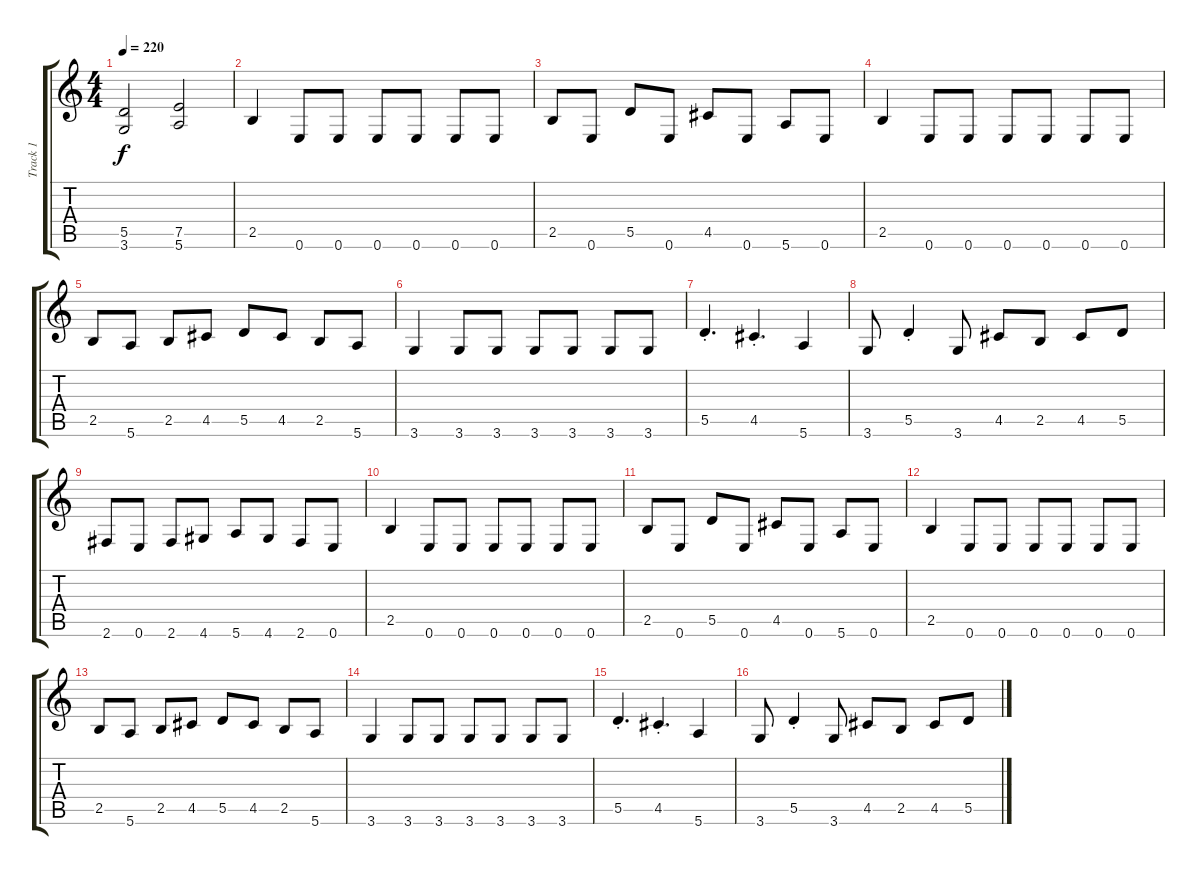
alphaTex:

\track ("Track 1" "Track 1") {instrument distortionguitar}
\staff {score tabs}
\tuning (E4 B3 G3 D3 A2 E2) {hide}
\ts (4 4)
\tempo 220
\clef g2
\ks c
(5.5 3.6).2{dy f} (7.5 5.6).2 |
2.5.4 0.6.8 0.6.8 0.6.8 0.6.8 0.6.8 0.6.8 |
2.5.8 0.6.8 5.5.8 0.6.8 4.5.8 0.6.8 5.6.8 0.6.8 |
2.5.4 0.6.8 0.6.8 0.6.8 0.6.8 0.6.8 0.6.8 |
2.5.8 5.6.8 2.5.8 4.5.8 5.5.8 4.5.8 2.5.8 5.6.8 |
3.6.4 3.6.8 3.6.8 3.6.8 3.6.8 3.6.8 3.6.8 |
5.5{st}.4{d} 4.5{st}.4{d} 5.6.4 |
3.6.8 5.5{st}.4 3.6.8 4.5.8 2.5.8 4.5.8 5.5.8 |
2.6.8 0.6.8 2.6.8 4.6.8 5.6.8 4.6.8 2.6.8 0.6.8 |
2.5.4 0.6.8 0.6.8 0.6.8 0.6.8 0.6.8 0.6.8 |
2.5.8 0.6.8 5.5.8 0.6.8 4.5.8 0.6.8 5.6.8 0.6.8 |
2.5.4 0.6.8 0.6.8 0.6.8 0.6.8 0.6.8 0.6.8 |
2.5.8 5.6.8 2.5.8 4.5.8 5.5.8 4.5.8 2.5.8 5.6.8 |
3.6.4 3.6.8 3.6.8 3.6.8 3.6.8 3.6.8 3.6.8 |
5.5{st}.4{d} 4.5{st}.4{d} 5.6.4 |
3.6.8 5.5{st}.4 3.6.8 4.5.8 2.5.8 4.5.8 5.5.8
